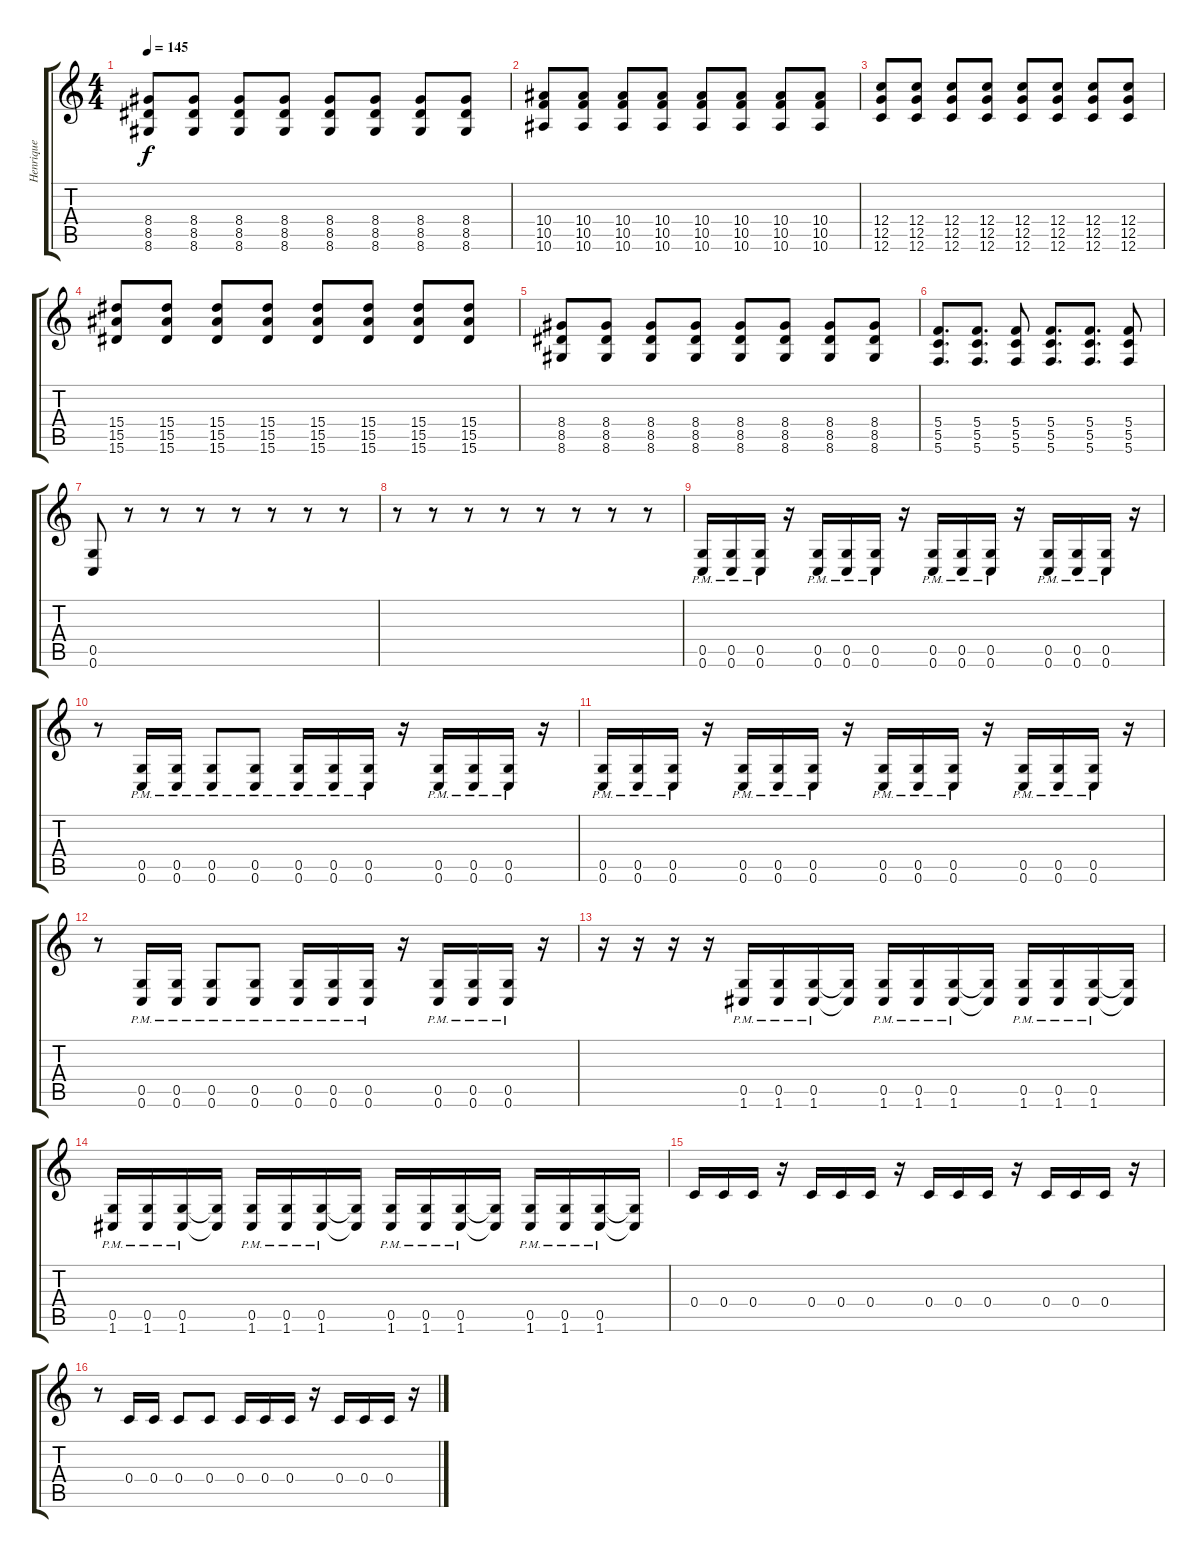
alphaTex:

\track ("Henrique" "Henrique") {instrument distortionguitar}
\staff {score tabs}
\tuning (D4 A3 F3 C3 G2 C2) {hide}
\ts (4 4)
\tempo 145
\clef g2
\ks c
(8.4 8.5 8.6).8{dy f balance 16} (8.4 8.5 8.6).8 (8.4 8.5 8.6).8 (8.4 8.5 8.6).8 (8.4 8.5 8.6).8 (8.4 8.5 8.6).8 (8.4 8.5 8.6).8 (8.4 8.5 8.6).8 |
(10.4 10.5 10.6).8 (10.4 10.5 10.6).8 (10.4 10.5 10.6).8 (10.4 10.5 10.6).8 (10.4 10.5 10.6).8 (10.4 10.5 10.6).8 (10.4 10.5 10.6).8 (10.4 10.5 10.6).8 |
(12.4 12.5 12.6).8 (12.4 12.5 12.6).8 (12.4 12.5 12.6).8 (12.4 12.5 12.6).8 (12.4 12.5 12.6).8 (12.4 12.5 12.6).8 (12.4 12.5 12.6).8 (12.4 12.5 12.6).8 |
(15.4 15.5 15.6).8 (15.4 15.5 15.6).8 (15.4 15.5 15.6).8 (15.4 15.5 15.6).8 (15.4 15.5 15.6).8 (15.4 15.5 15.6).8 (15.4 15.5 15.6).8 (15.4 15.5 15.6).8 |
(8.4 8.5 8.6).8 (8.4 8.5 8.6).8 (8.4 8.5 8.6).8 (8.4 8.5 8.6).8 (8.4 8.5 8.6).8 (8.4 8.5 8.6).8 (8.4 8.5 8.6).8 (8.4 8.5 8.6).8 |
(5.4 5.5 5.6).8{d} (5.4 5.5 5.6).8{d} (5.4 5.5 5.6).8 (5.4 5.5 5.6).8{d} (5.4 5.5 5.6).8{d} (5.4 5.5 5.6).8 |
(0.5 0.6).8{balance 0} r.8 r.8 r.8 r.8 r.8 r.8 r.8 |
r.8 r.8 r.8 r.8 r.8 r.8 r.8 r.8 |
(0.5{pm} 0.6{pm}).16 (0.5{pm} 0.6{pm}).16 (0.5{pm} 0.6{pm}).16 r.16 (0.5{pm} 0.6{pm}).16 (0.5{pm} 0.6{pm}).16 (0.5{pm} 0.6{pm}).16 r.16 (0.5{pm} 0.6{pm}).16 (0.5{pm} 0.6{pm}).16 (0.5{pm} 0.6{pm}).16 r.16 (0.5{pm} 0.6{pm}).16 (0.5{pm} 0.6{pm}).16 (0.5{pm} 0.6{pm}).16 r.16 |
r.8 (0.5{pm} 0.6{pm}).16 (0.5{pm} 0.6{pm}).16 (0.5{pm} 0.6{pm}).8 (0.5{pm} 0.6{pm}).8 (0.5{pm} 0.6{pm}).16 (0.5{pm} 0.6{pm}).16 (0.5{pm} 0.6{pm}).16 r.16 (0.5{pm} 0.6{pm}).16 (0.5{pm} 0.6{pm}).16 (0.5{pm} 0.6{pm}).16 r.16 |
(0.5{pm} 0.6{pm}).16 (0.5{pm} 0.6{pm}).16 (0.5{pm} 0.6{pm}).16 r.16 (0.5{pm} 0.6{pm}).16 (0.5{pm} 0.6{pm}).16 (0.5{pm} 0.6{pm}).16 r.16 (0.5{pm} 0.6{pm}).16 (0.5{pm} 0.6{pm}).16 (0.5{pm} 0.6{pm}).16 r.16 (0.5{pm} 0.6{pm}).16 (0.5{pm} 0.6{pm}).16 (0.5{pm} 0.6{pm}).16 r.16 |
r.8 (0.5{pm} 0.6{pm}).16 (0.5{pm} 0.6{pm}).16 (0.5{pm} 0.6{pm}).8 (0.5{pm} 0.6{pm}).8 (0.5{pm} 0.6{pm}).16 (0.5{pm} 0.6{pm}).16 (0.5{pm} 0.6{pm}).16 r.16 (0.5{pm} 0.6{pm}).16 (0.5{pm} 0.6{pm}).16 (0.5{pm} 0.6{pm}).16 r.16 |
r.16 r.16 r.16 r.16 (0.5{pm} 1.6{pm}).16 (0.5{pm} 1.6{pm}).16 (0.5{pm} 1.6{pm}).16 (0.5{t} 1.6{t}).16 (0.5{pm} 1.6{pm}).16 (0.5{pm} 1.6{pm}).16 (0.5{pm} 1.6{pm}).16 (0.5{t} 1.6{t}).16 (0.5{pm} 1.6{pm}).16 (0.5{pm} 1.6{pm}).16 (0.5{pm} 1.6{pm}).16 (0.5{t} 1.6{t}).16 |
(0.5{pm} 1.6{pm}).16 (0.5{pm} 1.6{pm}).16 (0.5{pm} 1.6{pm}).16 (0.5{t} 1.6{t}).16 (0.5{pm} 1.6{pm}).16 (0.5{pm} 1.6{pm}).16 (0.5{pm} 1.6{pm}).16 (0.5{t} 1.6{t}).16 (0.5{pm} 1.6{pm}).16 (0.5{pm} 1.6{pm}).16 (0.5{pm} 1.6{pm}).16 (0.5{t} 1.6{t}).16 (0.5{pm} 1.6{pm}).16 (0.5{pm} 1.6{pm}).16 (0.5{pm} 1.6{pm}).16 (0.5{t} 1.6{t}).16 |
0.4.16 0.4.16 0.4.16 r.16 0.4.16 0.4.16 0.4.16 r.16 0.4.16 0.4.16 0.4.16 r.16 0.4.16 0.4.16 0.4.16 r.16 |
r.8 0.4.16 0.4.16 0.4.8 0.4.8 0.4.16 0.4.16 0.4.16 r.16 0.4.16 0.4.16 0.4.16 r.16
